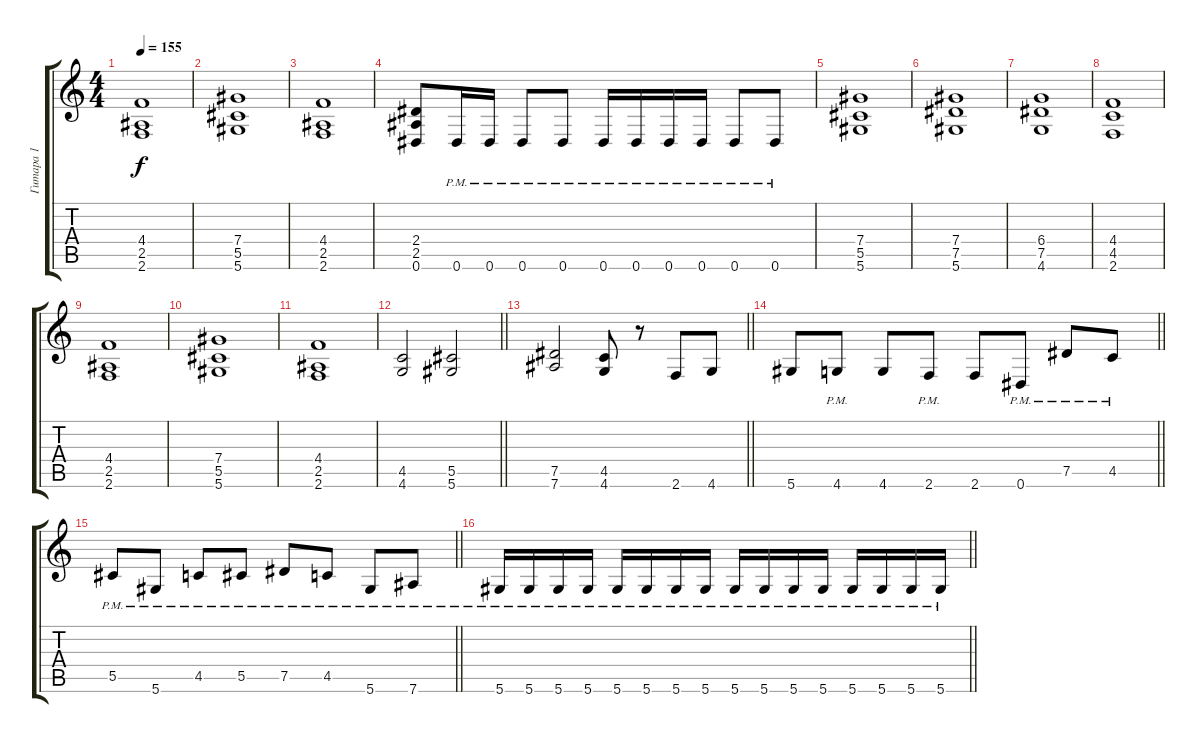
\track ("Гитара 1" "Гитара 1") {instrument distortionguitar}
\staff {score tabs}
\tuning (Eb4 Bb3 Gb3 Db3 Ab2 Eb2) {hide}
\ts (4 4)
\tempo 155
\clef g2
\ks c
(4.4 2.5 2.6).1{dy f} |
(7.4 5.5 5.6).1 |
(4.4 2.5 2.6).1 |
(2.4 2.5 0.6).8 0.6{pm}.16 0.6{pm}.16 0.6{pm}.8 0.6{pm}.8 0.6{pm}.16 0.6{pm}.16 0.6{pm}.16 0.6{pm}.16 0.6{pm}.8 0.6{pm}.8 |
(7.4 5.5 5.6).1 |
(7.4 7.5 5.6).1 |
(6.4 7.5 4.6).1 |
(4.4 4.5 2.6).1 |
(4.4 2.5 2.6).1 |
(7.4 5.5 5.6).1 |
(4.4 2.5 2.6).1 |
\barLineRight lightlight
(4.5 4.6).2 (5.5 5.6).2 |
\barLineRight lightlight
(7.5 7.6).2 (4.5 4.6).8 r.8 2.6.8 4.6.8 |
\barLineRight lightlight
5.6.8 4.6{pm}.8 4.6.8 2.6{pm}.8 2.6.8 0.6{pm}.8 7.5{pm}.8 4.5{pm}.8 |
\barLineRight lightlight
5.5{pm}.8 5.6{pm}.8 4.5{pm}.8 5.5{pm}.8 7.5{pm}.8 4.5{pm}.8 5.6{pm}.8 7.6{pm}.8 |
\barLineRight lightlight
5.6{pm}.16 5.6{pm}.16 5.6{pm}.16 5.6{pm}.16 5.6{pm}.16 5.6{pm}.16 5.6{pm}.16 5.6{pm}.16 5.6{pm}.16 5.6{pm}.16 5.6{pm}.16 5.6{pm}.16 5.6{pm}.16 5.6{pm}.16 5.6{pm}.16 5.6{pm}.16
